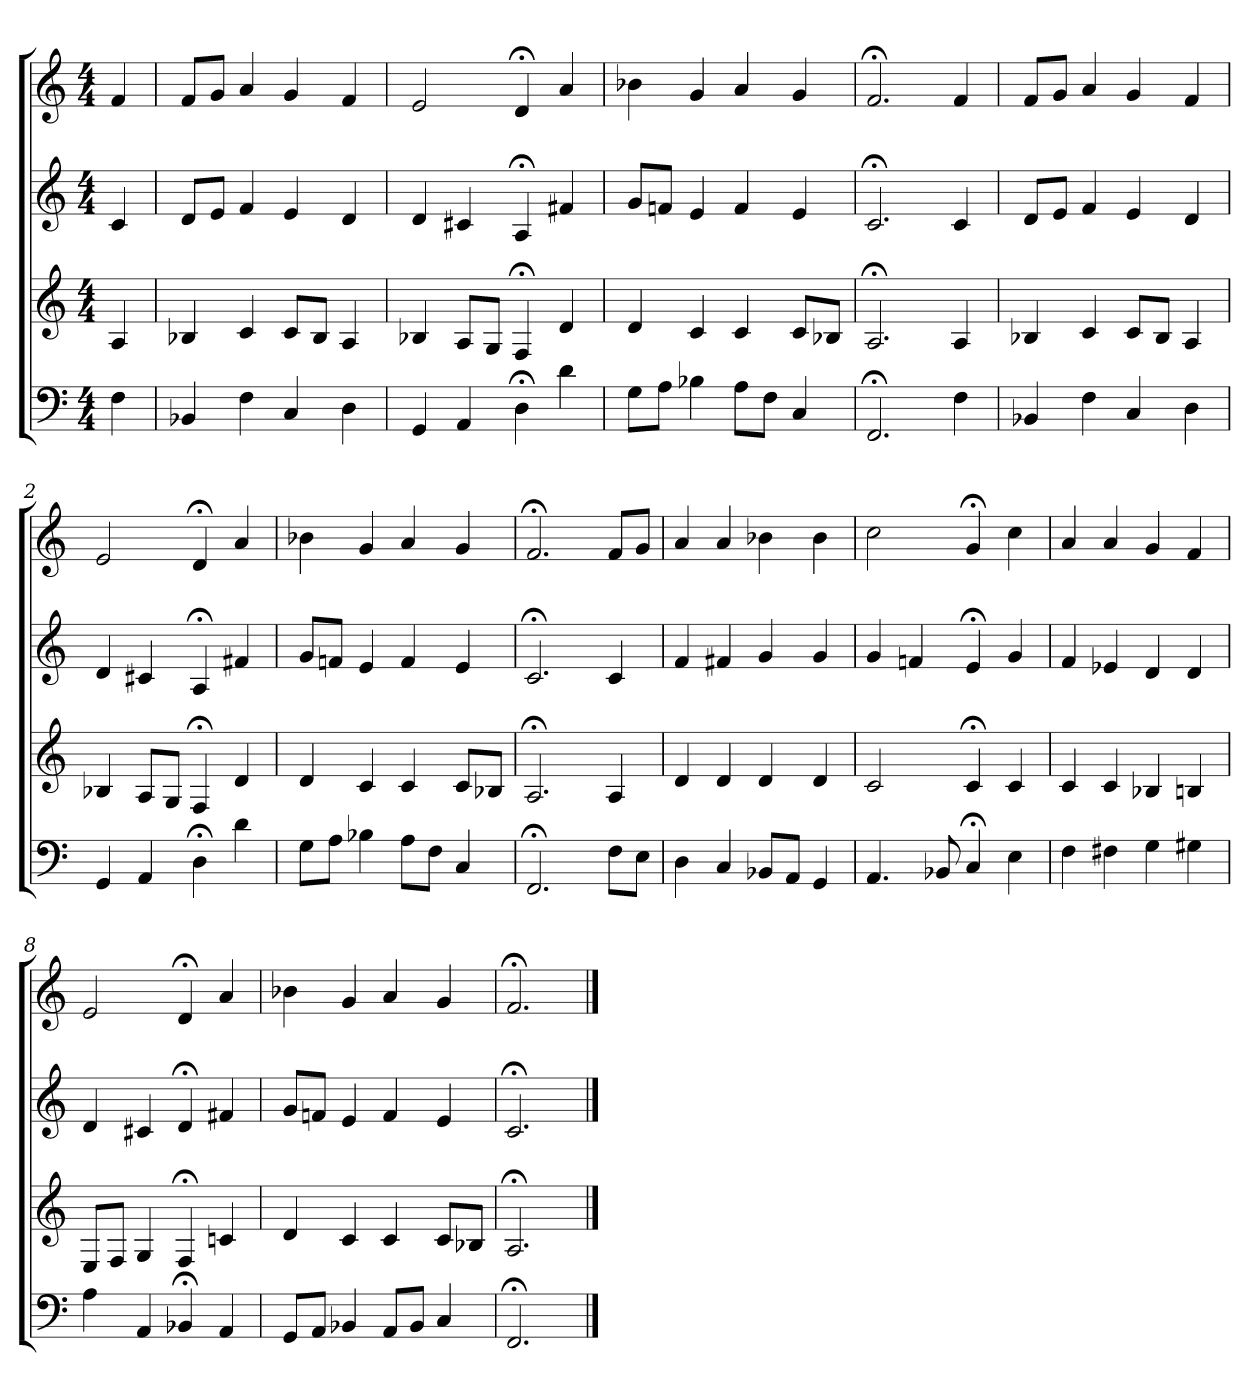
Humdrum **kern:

**kern	**kern	**kern	**kern
*part4	*part3	*part2	*part1
*staff4	*staff3	*staff2	*staff1
*M4/4	*M4/4	*M4/4	*M4/4
=	=	=	=
4F	4A	4c	4f
=1	=1	=1	=1
4BB-X	4B-X	8dL	8fL
.	.	8eJ	8gJ
4F	4c	4f	4a
4C	8cL	4e	4g
.	8B-J	.	.
4D	4A	4d	4f
=2	=2	=2	=2
4GG	4B-X	4d	2e
4AA	8AL	4c#X	.
.	8GJ	.	.
4D;<	4F;<	4A;<	4d;<
4d	4d	4f#X	4a
=3	=3	=3	=3
8GL	4d	8gL	4b-X
8AJ	.	8fnJ	.
4B-X	4c	4e	4g
8AL	4c	4f	4a
8FJ	.	.	.
4C	8cL	4e	4g
.	8B-XJ	.	.
=4	=4	=4	=4
2.FF;<	2.A;<	2.c;<	2.f;<
4F	4A	4c	4f
=1	=1	=1	=1
4BB-X	4B-X	8dL	8fL
.	.	8eJ	8gJ
4F	4c	4f	4a
4C	8cL	4e	4g
.	8B-J	.	.
4D	4A	4d	4f
=2	=2	=2	=2
4GG	4B-X	4d	2e
4AA	8AL	4c#X	.
.	8GJ	.	.
4D;<	4F;<	4A;<	4d;<
4d	4d	4f#X	4a
=3	=3	=3	=3
8GL	4d	8gL	4b-X
8AJ	.	8fnJ	.
4B-X	4c	4e	4g
8AL	4c	4f	4a
8FJ	.	.	.
4C	8cL	4e	4g
.	8B-XJ	.	.
=4	=4	=4	=4
2.FF;<	2.A;<	2.c;<	2.f;<
8FL	4A	4c	8fL
8EJ	.	.	8gJ
=5	=5	=5	=5
4D	4d	4f	4a
4C	4d	4f#X	4a
8BB-XL	4d	4g	4b-X
8AAJ	.	.	.
4GG	4d	4g	4b-
=6	=6	=6	=6
4.AA	2c	4g	2cc
.	.	4fn	.
8BB-X	.	.	.
4C;<	4c;<	4e;<	4g;<
4E	4c	4g	4cc
=7	=7	=7	=7
4F	4c	4f	4a
4F#X	4c	4e-X	4a
4G	4B-X	4d	4g
4G#X	4Bn	4d	4f
=8	=8	=8	=8
4A	8EL	4d	2e
.	8FJ	.	.
4AA	4G	4c#X	.
4BB-X;<	4F;<	4d;<	4d;<
4AA	4cn	4f#X	4a
=9	=9	=9	=9
8GGL	4d	8gL	4b-X
8AAJ	.	8fnJ	.
4BB-X	4c	4e	4g
8AAL	4c	4f	4a
8BB-J	.	.	.
4C	8cL	4e	4g
.	8B-XJ	.	.
=10	=10	=10	=10
2.FF;<	2.A;<	2.c;<	2.f;<
==	==	==	==
*-	*-	*-	*-
